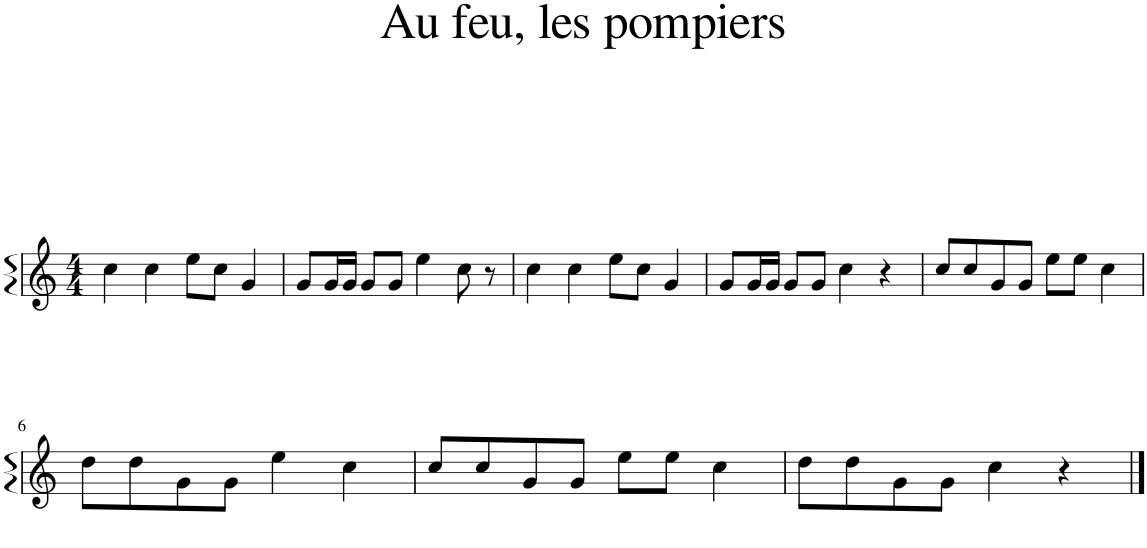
**kern
*part1
*staff1
*I"Harp
*I'Hrp.
*clefG2
*k[]
*M4/4
=1
4cc\
4cc\
8ee\L
8cc\J
4g/
=2
8g/L
16g/L
16g/JJ
8g/L
8g/J
4ee\
8cc\
8r
=3
4cc\
4cc\
8ee\L
8cc\J
4g/
=4
8g/L
16g/L
16g/JJ
8g/L
8g/J
4cc\
4r
=5
8cc/L
8cc/
8g/
8g/J
8ee\L
8ee\J
4cc\
!!LO:LB:g=z
=6
8dd\L
8dd\
8g\
8g\J
4ee\
4cc\
=7
8cc/L
8cc/
8g/
8g/J
8ee\L
8ee\J
4cc\
=8
8dd\L
8dd\
8g\
8g\J
4cc\
4r
==
*-
